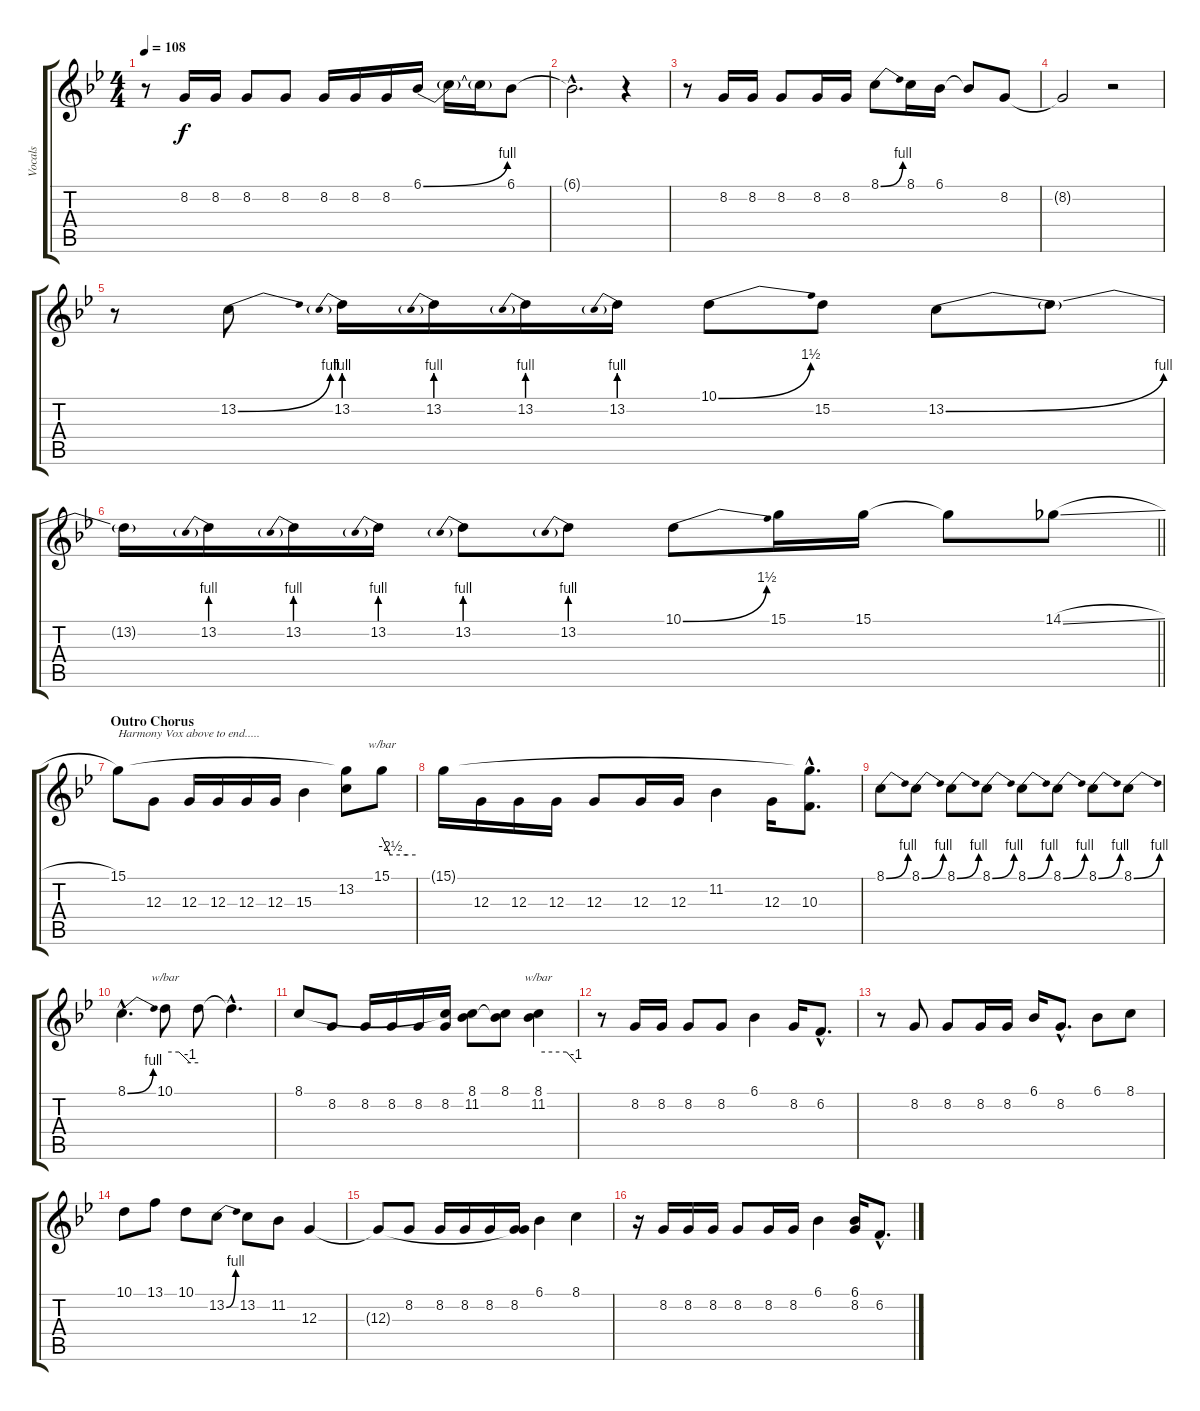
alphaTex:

\track ("Vocals" "Vocals") {instrument tenorsax}
\staff {score tabs}
\tuning (E4 B3 G3 D3 A2 E2) {hide}
\ts (4 4)
\tempo 108
\clef g2
\ks gminor
r.8{dy f} 8.2.16 8.2.16 8.2.8 8.2.8 8.2.16 8.2.16 8.2.16 6.1{be (bend 0 0 60 4)}.16 6.1{t}.16 6.1{t}.16 6.1.8 |
6.1{hac t}.2{d} r.4 |
r.8 8.2.16 8.2.16 8.2.8 8.2.16 8.2.16 8.1{be (bend 0 0 60 4)}.8 8.1.16 6.1.16 6.1{t}.8 8.2.8 |
8.2{t}.2 r.2 |
r.8 13.2{be (bend 0 0 60 4)}.8 13.2{be (prebend 0 4 60 4)}.16 13.2{be (prebend 0 4 60 4)}.16 13.2{be (prebend 0 4 60 4)}.16 13.2{be (prebend 0 4 60 4)}.16 10.1{be (bend 0 0 60 6)}.8 15.2.8 13.2{be (bend 0 0 60 4)}.8 13.2{t}.8 |
\barLineRight lightlight
13.2{t}.16 13.2{be (prebend 0 4 60 4)}.16 13.2{be (prebend 0 4 60 4)}.16 13.2{be (prebend 0 4 60 4)}.16 13.2{be (prebend 0 4 60 4)}.8 13.2{be (prebend 0 4 60 4)}.8 10.1{be (bend 0 0 60 6)}.8 15.1.16 15.1.16 15.1{t}.8 14.1{sl}.8 |
\section ("" "Outro Chorus")
15.1.8{txt "Harmony Vox above to end....."} 12.3.8 12.3.16 12.3.16 12.3.16 12.3.16 15.3.4 (15.1{t} 13.2).8 15.1.8{tbe (custom default 0 0 15 -10 45 -10 60 -10)} |
15.1{t}.16 12.3.16 12.3.16 12.3.16 12.3.8 12.3.16 12.3.16 11.2.4 12.3.16 (15.1{hac t} 10.3{hac}).8{d} |
8.1{be (bend 0 0 60 4)}.8 8.1{be (bend 0 0 60 4)}.8 8.1{be (bend 0 0 60 4)}.8 8.1{be (bend 0 0 60 4)}.8 8.1{be (bend 0 0 60 4)}.8 8.1{be (bend 0 0 60 4)}.8 8.1{be (bend 0 0 60 4)}.8 8.1{be (bend 0 0 60 4)}.8 |
8.1{be (bend 0 0 60 4) hac}.4{d} 10.1.8{tbe (custom default 0 0 25 0 45 -4 60 -4)} 10.1{t}.8 10.1{hac t}.4{d} |
8.1.8 8.2.8 8.2.16 8.2.16 8.2.16 (8.1{t} 8.2).16 (8.1 11.2).8 (8.1 11.2{t}).8 (8.1 11.2).4{tbe (custom default 0 0 45 0 60 -4)} |
r.8 8.2.16 8.2.16 8.2.8 8.2.8 6.1.4 8.2.16 6.2{hac}.8{d} |
r.8 8.2.8 8.2.8 8.2.16 8.2.16 6.1.16 8.2{hac}.8{d} 6.1.8 8.1.8 |
10.1.8 13.1.8 10.1.8 13.2{be (bend 0 0 60 4)}.8 13.2.8 11.2.8 12.3.4 |
12.3{t}.8 8.2.8 8.2.16 8.2.16 8.2.16 (8.2 12.3{t}).16 6.1.4 8.1.4 |
r.16 8.2.16 8.2.16 8.2.16 8.2.8 8.2.16 8.2.16 6.1.4 (6.1 8.2).16 6.2{hac}.8{d}
